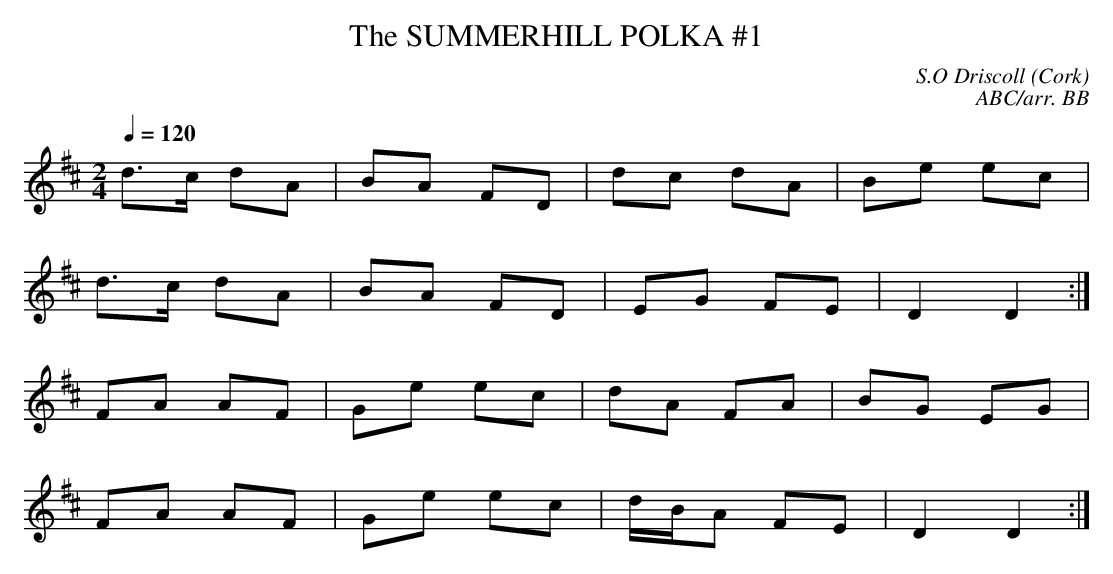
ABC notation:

X:1
T:SUMMERHILL POLKA #1, The
C:S.O Driscoll (Cork)
C:ABC/arr. BB
Q:1/4=120
M:2/4
L:1/8
K:D
d>c dA|BA FD|dc dA|Be ec|
d>c dA|BA FD|EG FE|D2 D2 :|
FA AF|Ge ec|dA FA|BG EG|
FA AF|Ge ec|d/2B/2A FE|D2 D2 :|
